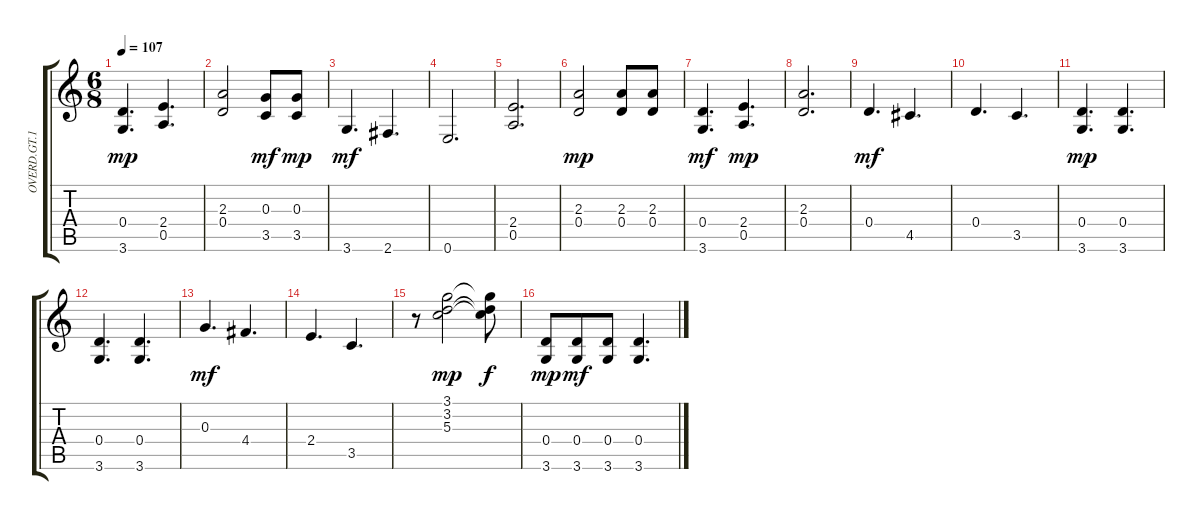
\track ("OVERD.GT.1" "OVERD.GT.1") {instrument overdrivenguitar}
\staff {score tabs}
\tuning (E4 B3 G3 D3 A2 E2) {hide}
\ts (6 8)
\tempo 107
\clef g2
\ks c
(0.4 3.6).4{d dy mp} (2.4 0.5).4{d} |
(2.3 0.4).2 (0.3 3.5).8{dy mf} (0.3 3.5).8{dy mp} |
3.6.4{d dy mf} 2.6.4{d} |
0.6.2{d} |
(2.4 0.5).2{d} |
(2.3 0.4).2{dy mp} (2.3 0.4).8 (2.3 0.4).8 |
(0.4 3.6).4{d dy mf} (2.4 0.5).4{d dy mp} |
(2.3 0.4).2{d} |
0.4.4{d dy mf} 4.5.4{d} |
0.4.4{d} 3.5.4{d} |
(0.4 3.6).4{d dy mp} (0.4 3.6).4{d} |
(0.4 3.6).4{d} (0.4 3.6).4{d} |
0.3.4{d dy mf} 4.4.4{d} |
2.4.4{d} 3.5.4{d} |
r.8 (3.1 3.2 5.3).2{dy mp} (3.1{t} 3.2{t} 5.3{t}).8{dy f} |
(0.4 3.6).8{dy mp} (0.4 3.6).8{dy mf} (0.4 3.6).8 (0.4 3.6).4{d}
